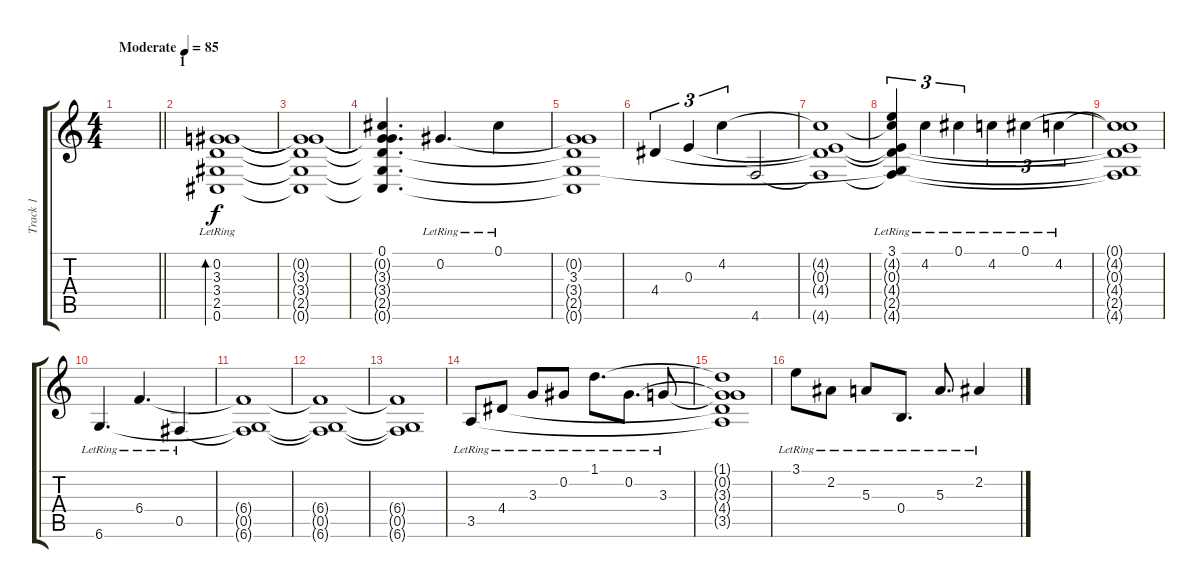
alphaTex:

\track ("Track 1" "Track 1") {instrument electricguitarjazz}
\staff {score tabs}
\tuning (Db4 Ab3 E3 B2 Gb2 Db2) {hide}
\ts (4 4)
\tempo (85 "Moderate")
\clef g2
\barLineRight lightlight
\ks c
|
\section ("" "1")
(0.2{lr} 3.3{lr} 3.4{lr} 2.5{lr} 0.6{lr}).1{bd 480} |
(0.2{t} 3.3{t} 3.4{t} 2.5{t} 0.6{t}).1 |
(0.1 0.2{t} 3.3{t} 3.4{t} 2.5{t} 0.6{t}).4{d} 0.2{lr}.4{d} 0.1{lr}.4 |
(0.2{t} 3.3 3.4{t} 2.5{t} 0.6{t}).1 |
4.4.4{tu (3 2)} 0.3.4{tu (3 2)} 4.2.4{tu (3 2)} 4.6.2 |
(4.2{t} 0.3{t} 4.4{t} 4.6{t}).1 |
(3.1{lr} 4.2{t} 0.3{t} 4.4{t} 2.5{t} 4.6{t}).4{tu (3 2)} 4.2{lr}.4{tu (3 2)} 0.1{lr}.4{tu (3 2)} 4.2{lr}.4{tu (3 2)} 0.1{lr}.4{tu (3 2)} 4.2{lr}.4{tu (3 2)} |
(0.1{t} 4.2{t} 0.3{t} 4.4{t} 2.5{t} 4.6{t}).1 |
6.6{lr}.4{d} 6.4{lr}.4{d} 0.5{lr}.4 |
(6.4{t} 0.5{t} 6.6{t}).1 |
(6.4{t} 0.5{t} 6.6{t}).1 |
(6.4{t} 0.5{t} 6.6{t}).1 |
3.5{lr}.8 4.4{lr}.8 3.3{lr}.8 0.2{lr}.8 1.1{lr}.8{d} 0.2{lr}.8{d} 3.3{lr}.8 |
(1.1{t} 0.2{t} 3.3{t} 4.4{t} 3.5{t}).1 |
3.1{lr}.8 2.2{lr}.8 5.3{lr}.8 0.4{lr}.8{d} 5.3{lr}.8{d} 2.2{lr}.4
